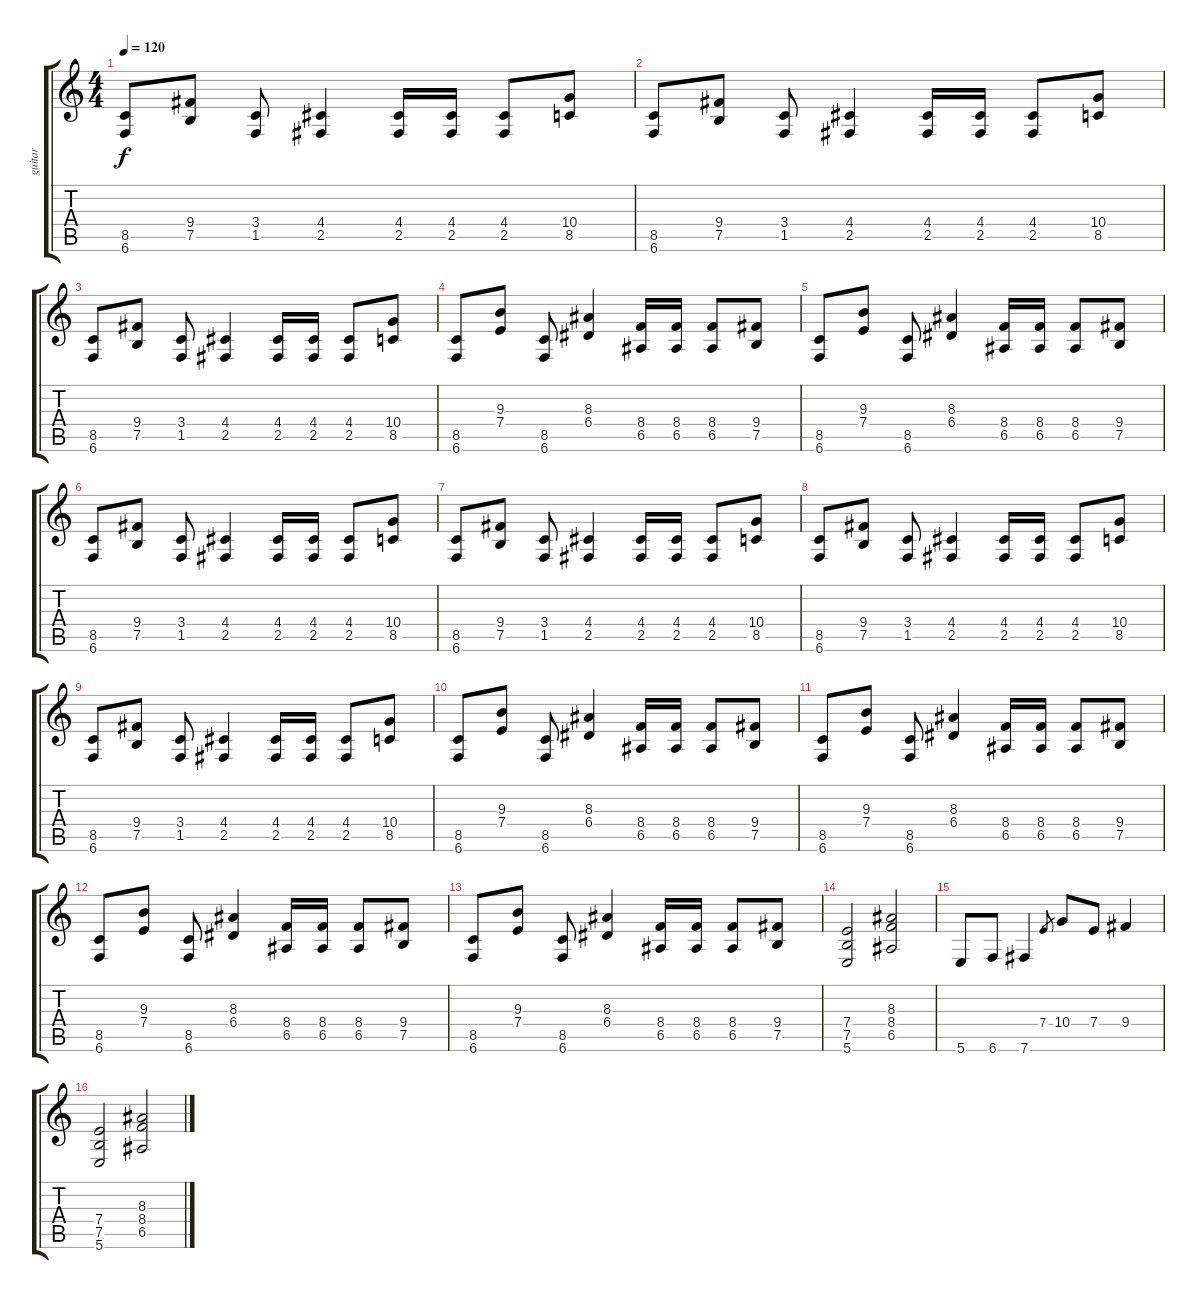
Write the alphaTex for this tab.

\track ("guitar" "guitar") {instrument distortionguitar}
\staff {score tabs}
\tuning (B3 Gb3 D3 A2 E2 B1) {hide}
\ts (4 4)
\tempo 120
\clef g2
\ks c
(8.5 6.6).8{dy f instrument distortionguitar} (9.4 7.5).8 (3.4 1.5).8 (4.4 2.5).4 (4.4 2.5).16 (4.4 2.5).16 (4.4 2.5).8 (10.4 8.5).8 |
(8.5 6.6).8 (9.4 7.5).8 (3.4 1.5).8 (4.4 2.5).4 (4.4 2.5).16 (4.4 2.5).16 (4.4 2.5).8 (10.4 8.5).8 |
(8.5 6.6).8 (9.4 7.5).8 (3.4 1.5).8 (4.4 2.5).4 (4.4 2.5).16 (4.4 2.5).16 (4.4 2.5).8 (10.4 8.5).8 |
(8.5 6.6).8 (9.3 7.4).8 (8.5 6.6).8 (8.3 6.4).4 (8.4 6.5).16 (8.4 6.5).16 (8.4 6.5).8 (9.4 7.5).8 |
(8.5 6.6).8 (9.3 7.4).8 (8.5 6.6).8 (8.3 6.4).4 (8.4 6.5).16 (8.4 6.5).16 (8.4 6.5).8 (9.4 7.5).8 |
(8.5 6.6).8 (9.4 7.5).8 (3.4 1.5).8 (4.4 2.5).4 (4.4 2.5).16 (4.4 2.5).16 (4.4 2.5).8 (10.4 8.5).8 |
(8.5 6.6).8 (9.4 7.5).8 (3.4 1.5).8 (4.4 2.5).4 (4.4 2.5).16 (4.4 2.5).16 (4.4 2.5).8 (10.4 8.5).8 |
(8.5 6.6).8 (9.4 7.5).8 (3.4 1.5).8 (4.4 2.5).4 (4.4 2.5).16 (4.4 2.5).16 (4.4 2.5).8 (10.4 8.5).8 |
(8.5 6.6).8 (9.4 7.5).8 (3.4 1.5).8 (4.4 2.5).4 (4.4 2.5).16 (4.4 2.5).16 (4.4 2.5).8 (10.4 8.5).8 |
(8.5 6.6).8 (9.3 7.4).8 (8.5 6.6).8 (8.3 6.4).4 (8.4 6.5).16 (8.4 6.5).16 (8.4 6.5).8 (9.4 7.5).8 |
(8.5 6.6).8 (9.3 7.4).8 (8.5 6.6).8 (8.3 6.4).4 (8.4 6.5).16 (8.4 6.5).16 (8.4 6.5).8 (9.4 7.5).8 |
(8.5 6.6).8 (9.3 7.4).8 (8.5 6.6).8 (8.3 6.4).4 (8.4 6.5).16 (8.4 6.5).16 (8.4 6.5).8 (9.4 7.5).8 |
(8.5 6.6).8 (9.3 7.4).8 (8.5 6.6).8 (8.3 6.4).4 (8.4 6.5).16 (8.4 6.5).16 (8.4 6.5).8 (9.4 7.5).8 |
(7.4 7.5 5.6).2 (8.3 8.4 6.5).2 |
5.6.8 6.6.8 7.6.4 7.4.8{gr} 10.4.8 7.4.8 9.4.4 |
(7.4 7.5 5.6).2 (8.3 8.4 6.5).2
